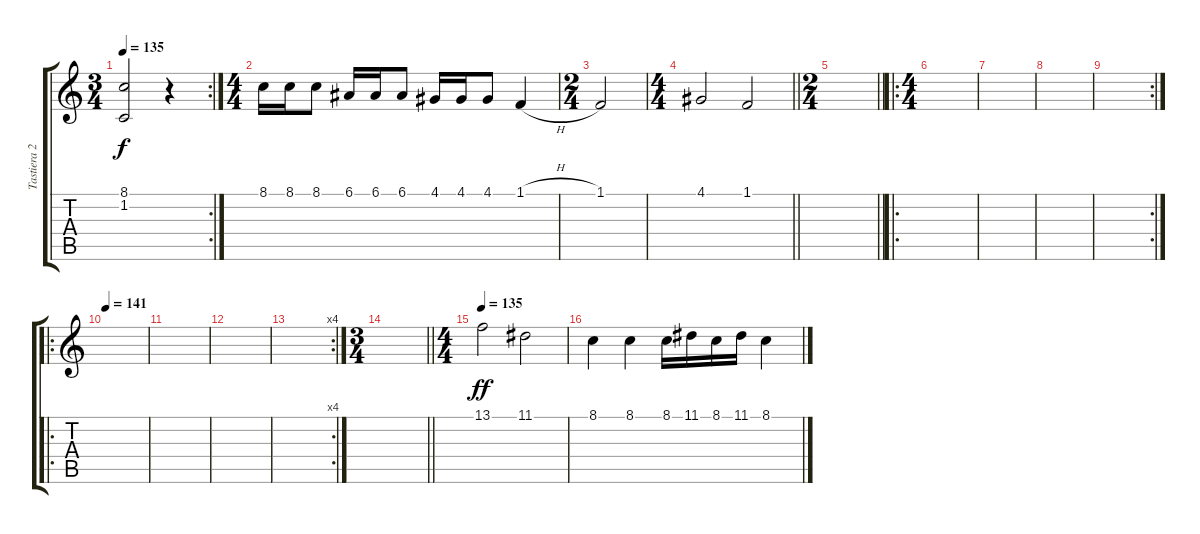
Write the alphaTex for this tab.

\track ("Tastiera 2" "Tastiera 2") {instrument lead2sawtooth}
\staff {score tabs}
\tuning (E4 B3 G3 D3 A2 E2) {hide}
\rc 2
\ts (3 4)
\tempo 135
\clef g2
\ks c
(8.1 1.2).2{dy f} r.4 |
\ts (4 4)
8.1.16 8.1.16 8.1.8 6.1.16 6.1.16 6.1.8 4.1.16 4.1.16 4.1.8 1.1{h}.4 |
\ts (2 4)
1.1.2 |
\ts (4 4)
\barLineRight lightlight
4.1.2 1.1.2 |
\ts (2 4)
\barLineRight lightlight
|
\ro
\ts (4 4)
|
|
|
\rc 2
|
\ro
\tempo 141
|
|
|
\rc 4
|
\ts (3 4)
\barLineRight lightlight
|
\ts (4 4)
\tempo 135
13.1.2{dy ff instrument synthstrings2} 11.1.2 |
8.1.4 8.1.4 8.1.16 11.1.16 8.1.16 11.1.16 8.1.4
